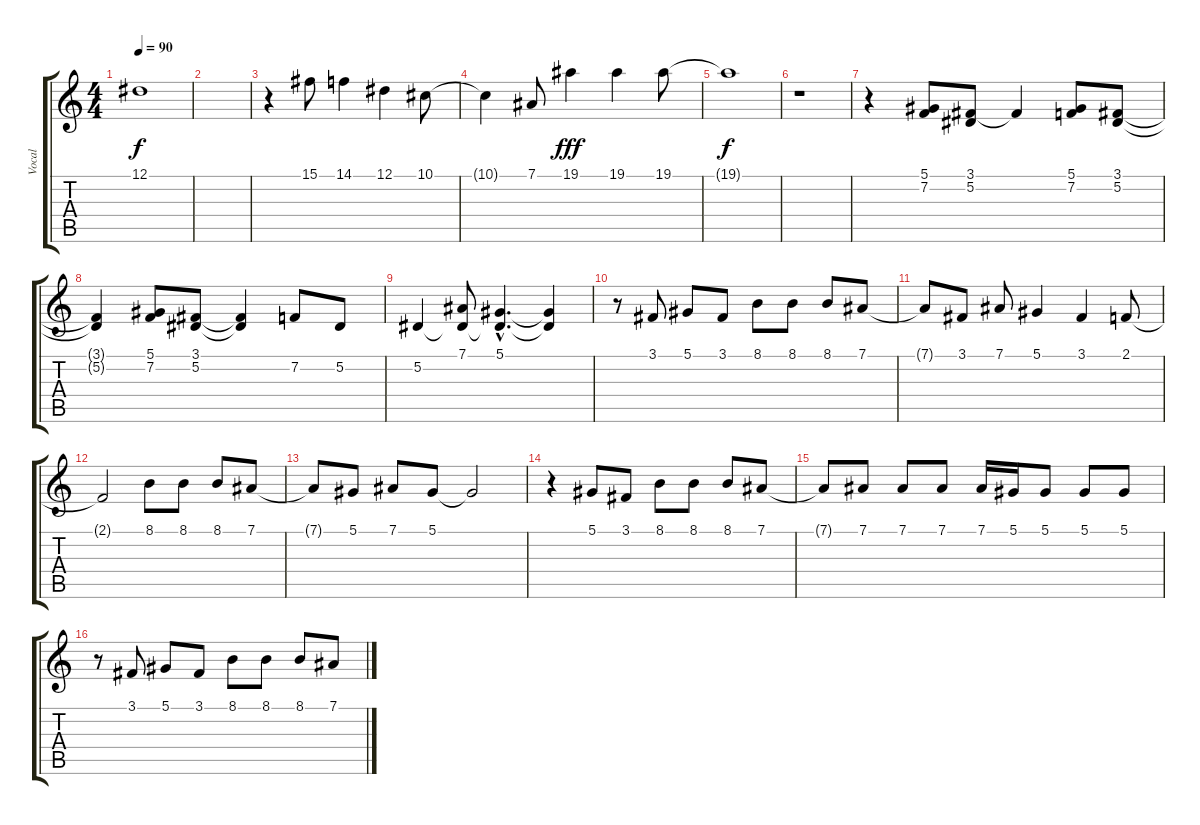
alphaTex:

\track ("Vocal" "Vocal") {instrument lead1square}
\staff {score tabs}
\tuning (Eb4 Bb3 Gb3 Db3 Ab2 Eb2) {hide}
\ts (4 4)
\tempo 90
\clef g2
\ks c
12.1{t}.1{dy f} |
|
r.4 15.1.8 14.1.4 12.1.4 10.1.8 |
10.1{t}.4 7.1.8 19.1.4{dy fff} 19.1.4 19.1.8 |
19.1{t}.1{dy f} |
r.1 |
r.4 (5.1 7.2).8 (3.1 5.2).8 3.1{t}.4 (5.1 7.2).8 (3.1 5.2).8 |
(3.1{t} 5.2{t}).4 (5.1 7.2).8 (3.1 5.2).8 (3.1{t} 5.2{t}).4 7.2.8 5.2.8 |
5.2.4 (7.1 5.2{t}).8 (5.1{hac} 5.2{hac t}).4{d} (5.1{t} 5.2{t}).4 |
r.8 3.1.8 5.1.8 3.1.8 8.1.8 8.1.8 8.1.8 7.1.8 |
7.1{t}.8 3.1.8 7.1.8 5.1.4 3.1.4 2.1.8 |
2.1{t}.2 8.1.8 8.1.8 8.1.8 7.1.8 |
7.1{t}.8 5.1.8 7.1.8 5.1.8 5.1{t}.2 |
r.4 5.1.8 3.1.8 8.1.8 8.1.8 8.1.8 7.1.8 |
7.1{t}.8 7.1.8 7.1.8 7.1.8 7.1.16 5.1.16 5.1.8 5.1.8 5.1.8 |
r.8 3.1.8 5.1.8 3.1.8 8.1.8 8.1.8 8.1.8 7.1.8
